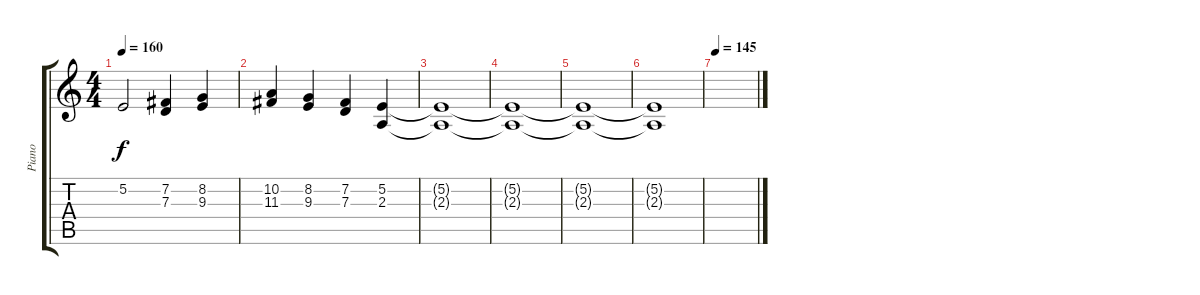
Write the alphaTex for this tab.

\track ("Piano" "Piano") {instrument brightacousticpiano}
\staff {score tabs}
\tuning (E4 B3 G3 D3 A2 E2) {hide}
\ts (4 4)
\tempo 160
\clef g2
\ks c
5.2{t}.2{dy f} (7.2 7.3).4 (8.2 9.3).4 |
(10.2 11.3).4 (8.2 9.3).4 (7.2 7.3).4 (5.2 2.3).4{volume 16 instrument drawbarorgan} |
(5.2{t} 2.3{t}).1 |
(5.2{t} 2.3{t}).1 |
(5.2{t} 2.3{t}).1 |
(5.2{t} 2.3{t}).1 |
\tempo 145
